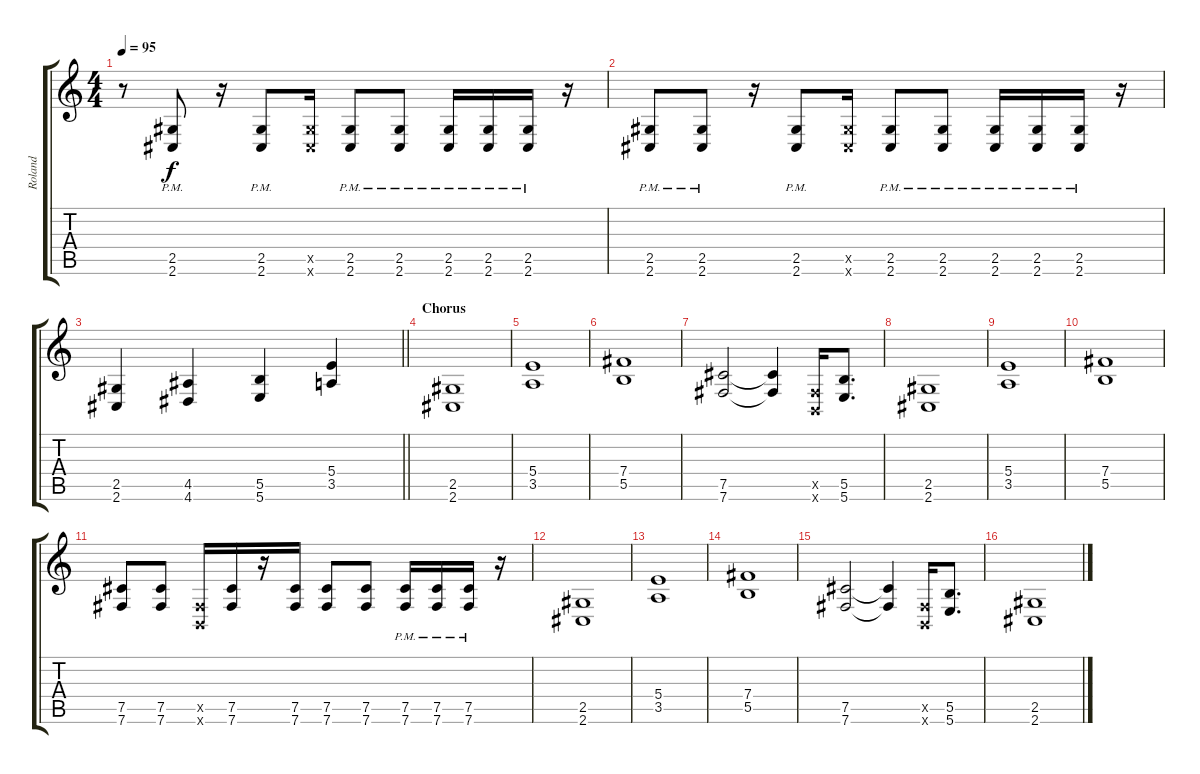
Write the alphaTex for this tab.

\track ("Roland" "Roland") {instrument distortionguitar}
\staff {score tabs}
\tuning (Db4 Ab3 E3 B2 Gb2 B1) {hide}
\ts (4 4)
\tempo 95
\clef g2
\ks c
r.8{dy f} (2.5{pm} 2.6{pm}).8 r.16 (2.5{pm} 2.6{pm}).8 (2.5{x} 2.6{x}).16 (2.5{pm} 2.6{pm}).8 (2.5{pm} 2.6{pm}).8 (2.5{pm} 2.6{pm}).16 (2.5{pm} 2.6{pm}).16 (2.5{pm} 2.6{pm}).16 r.16 |
(2.5{pm} 2.6{pm}).8 (2.5{pm} 2.6{pm}).8 r.16 (2.5{pm} 2.6{pm}).8 (2.5{x} 2.6{x}).16 (2.5{pm} 2.6{pm}).8 (2.5{pm} 2.6{pm}).8 (2.5{pm} 2.6{pm}).16 (2.5{pm} 2.6{pm}).16 (2.5{pm} 2.6{pm}).16 r.16 |
\barLineRight lightlight
(2.5 2.6).4 (4.5 4.6).4 (5.5 5.6).4 (5.4 3.5).4 |
\section ("" "Chorus")
(2.5 2.6).1 |
(5.4 3.5).1 |
(7.4 5.5).1 |
(7.5 7.6).2 (7.5{t} 7.6{t}).4 (0.5{x} 0.6{x}).16 (5.5 5.6).8{d} |
(2.5 2.6).1 |
(5.4 3.5).1 |
(7.4 5.5).1 |
(7.5 7.6).8 (7.5 7.6).8 (0.5{x} 0.6{x}).16 (7.5 7.6).16 r.16 (7.5 7.6).16 (7.5 7.6).8 (7.5 7.6).8 (7.5{pm} 7.6{pm}).16 (7.5{pm} 7.6{pm}).16 (7.5{pm} 7.6{pm}).16 r.16 |
(2.5 2.6).1 |
(5.4 3.5).1 |
(7.4 5.5).1 |
(7.5 7.6).2 (7.5{t} 7.6{t}).4 (0.5{x} 0.6{x}).16 (5.5 5.6).8{d} |
(2.5 2.6).1
